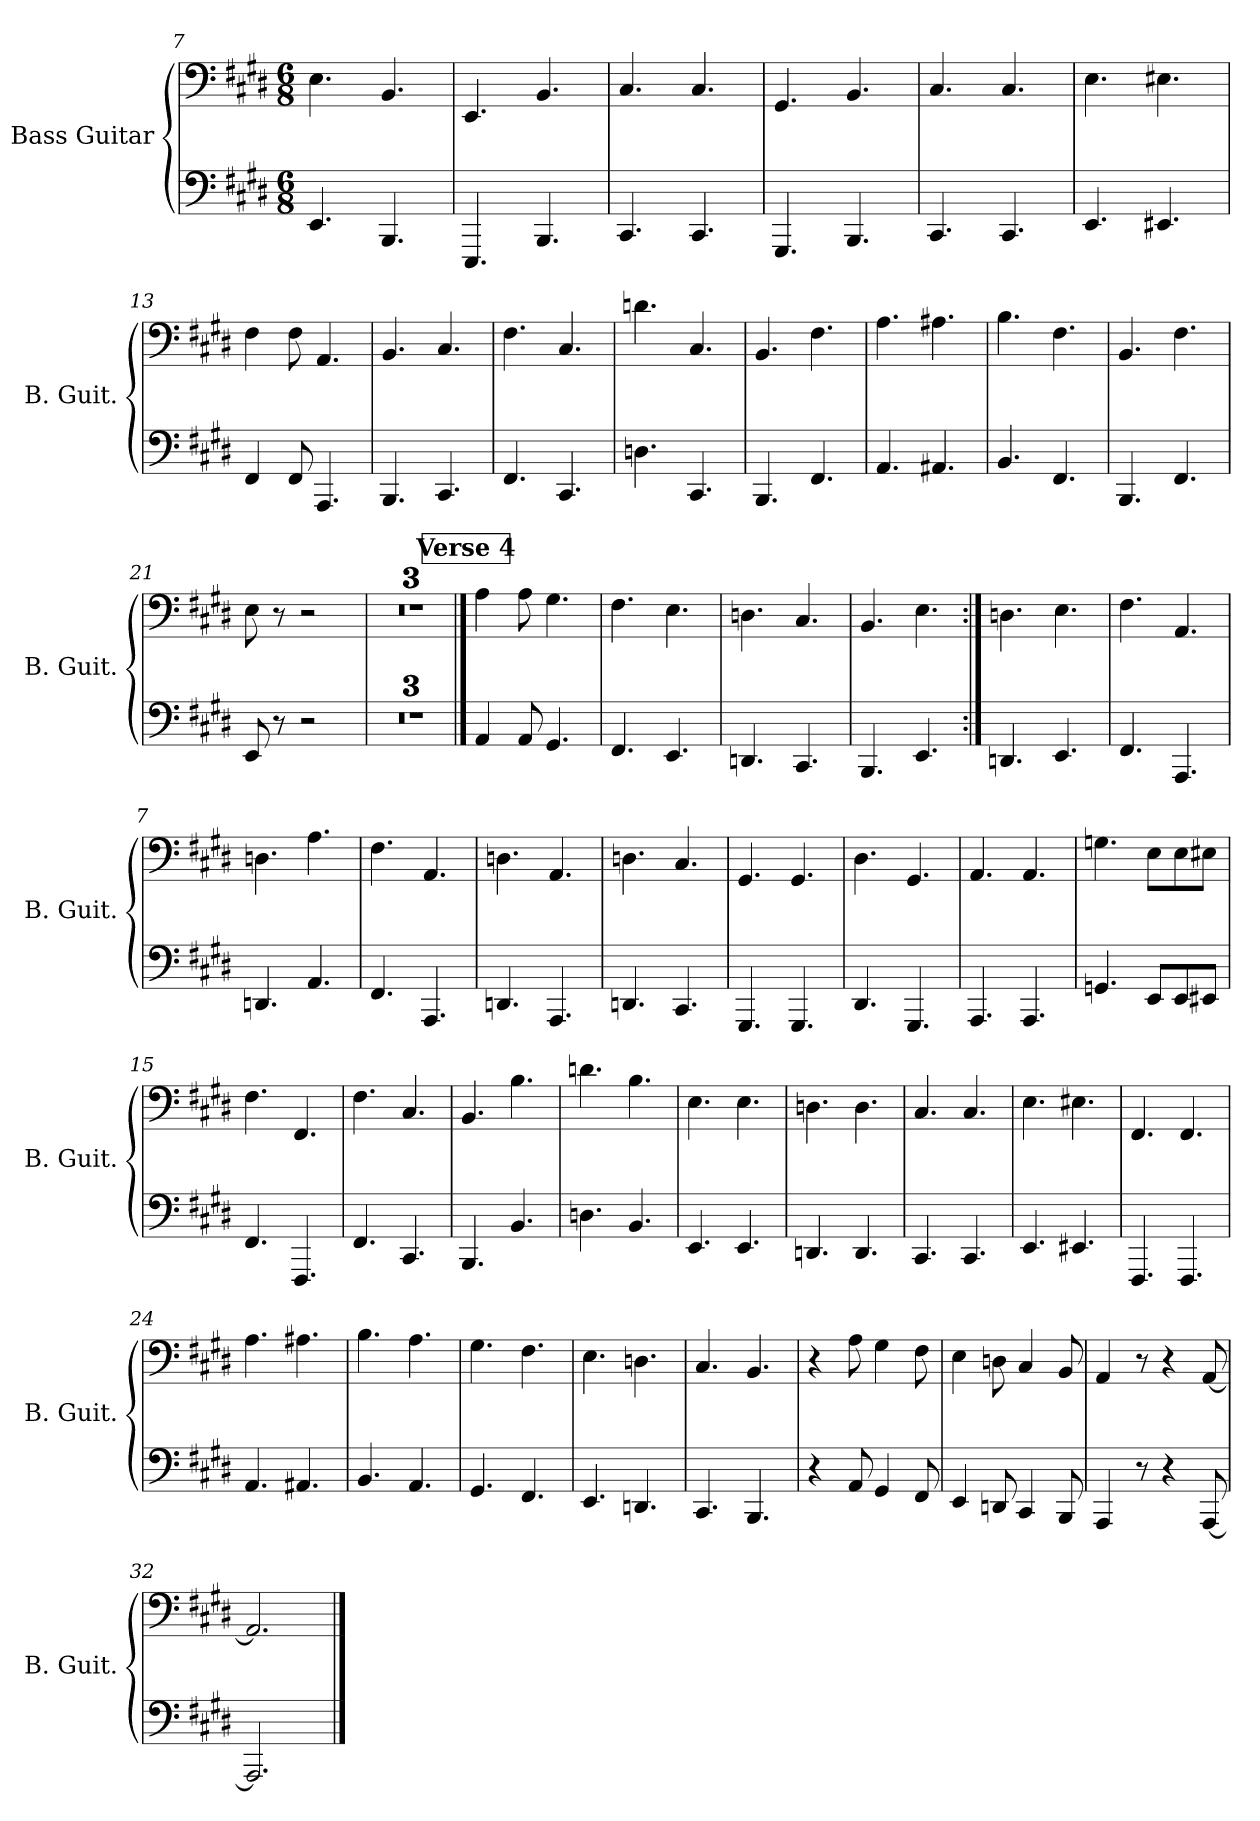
**kern	**kern
*part1	*part1
*staff2	*staff1
*I"Bass Guitar	*
*I'B. Guit.	*
*	*clefF4
*ITrd7c12	*ITrd7c12
*k[f#c#g#d#]	*k[f#c#g#d#]
*M6/8	*M6/8
=7	=7
4.EEE	4.EE\
4.BBBB	4.BBB/
=8	=8
4.EEEE	4.EEE/
4.BBBB	4.BBB/
!!LO:LB:g=z
=9	=9
4.CCC#	4.CC#/
4.CCC#	4.CC#/
=10	=10
4.GGGG#	4.GGG#/
4.BBBB	4.BBB/
=11	=11
4.CCC#	4.CC#/
4.CCC#	4.CC#/
=12	=12
4.EEE	4.EE\
4.EEE#X	4.EE#X\
=13	=13
4FFF#	4FF#\
8FFF#	8FF#\
4.AAAA	4.AAA/
=14	=14
4.BBBB	4.BBB/
4.CCC#	4.CC#/
=15	=15
4.FFF#	4.FF#\
4.CCC#	4.CC#/
=16	=16
4.DDn	4.Dn\
4.CCC#	4.CC#/
!!LO:LB:g=z
=17	=17
4.BBBB	4.BBB/
4.FFF#	4.FF#\
=18	=18
4.AAA	4.AA\
4.AAA#X	4.AA#X\
=19	=19
4.BBB	4.BB\
4.FFF#	4.FF#\
=20	=20
4.BBBB	4.BBB/
4.FFF#	4.FF#\
=21	=21
8EEE	8EE\
8r	8r
2r	2r
=22	=22
2.r	2.r
=23	=23
2.r	2.r
=24	=24
2.r	2.r
!!LO:LB:g=z
!!LO:REH:place=s1:a:B:fs=14:t=Verse 4
==1	==1
*stria4	*
4AAA	4AA\
8AAA	8AA\
4.GGG#	4.GG#\
=2	=2
4.FFF#	4.FF#\
4.EEE	4.EE\
=3	=3
4.DDDn	4.DDn\
4.CCC#	4.CC#/
=4	=4
4.BBBB	4.BBB/
4.EEE	4.EE\
=5:|!	=5:|!
4.DDDn	4.DDn\
4.EEE	4.EE\
=6	=6
4.FFF#	4.FF#\
4.AAAA	4.AAA/
=7	=7
4.DDD	4.DDn\
4.AAA	4.AA\
=8	=8
4.FFF#	4.FF#\
4.AAAA	4.AAA/
!!LO:LB:g=z
=9	=9
4.DDDn	4.DDn\
4.AAAA	4.AAA/
=10	=10
4.DDD	4.DDn\
4.CCC#	4.CC#/
=11	=11
4.GGGG#	4.GGG#/
4.GGGG#	4.GGG#/
=12	=12
4.DDD#	4.DD#\
4.GGGG#	4.GGG#/
=13	=13
4.AAAA	4.AAA/
4.AAAA	4.AAA/
=14	=14
4.GGGn	4.GGn\
8EEEL	8EE\L
8EEE	8EE\
8EEE#XJ	8EE#X\J
=15	=15
4.FFF#	4.FF#\
4.FFFF#	4.FFF#/
=16	=16
4.FFF#	4.FF#\
4.CCC#	4.CC#/
!!LO:PB:g=z
=17	=17
4.BBBB	4.BBB/
4.BBB	4.BB\
=18	=18
4.DD	4.Dn\
4.BBB	4.BB\
=19	=19
4.EEE	4.EE\
4.EEE	4.EE\
=20	=20
4.DDDn	4.DDn\
4.DDD	4.DD\
=21	=21
4.CCC#	4.CC#/
4.CCC#	4.CC#/
=22	=22
4.EEE	4.EE\
4.EEE#X	4.EE#X\
=23	=23
4.FFFF#	4.FFF#/
4.FFFF#	4.FFF#/
=24	=24
4.AAA	4.AA\
4.AAA#X	4.AA#X\
!!LO:LB:g=z
=25	=25
4.BBB	4.BB\
4.AAA	4.AA\
=26	=26
4.GGG#	4.GG#\
4.FFF#	4.FF#\
=27	=27
4.EEE	4.EE\
4.DDDn	4.DDn\
=28	=28
4.CCC#	4.CC#/
4.BBBB	4.BBB/
=29	=29
4r	4r
8AAA	8AA\
4GGG#	4GG#\
8FFF#	8FF#\
=30	=30
4EEE	4EE\
8DDD	8DDn\
4CCC#	4CC#/
8BBBB	8BBB/
=31	=31
4AAAA	4AAA/
8r	8r
4r	4r
[8AAAA	[8AAA/
=32	=32
2.AAAA]	2.AAA/]
==	==
*-	*-
